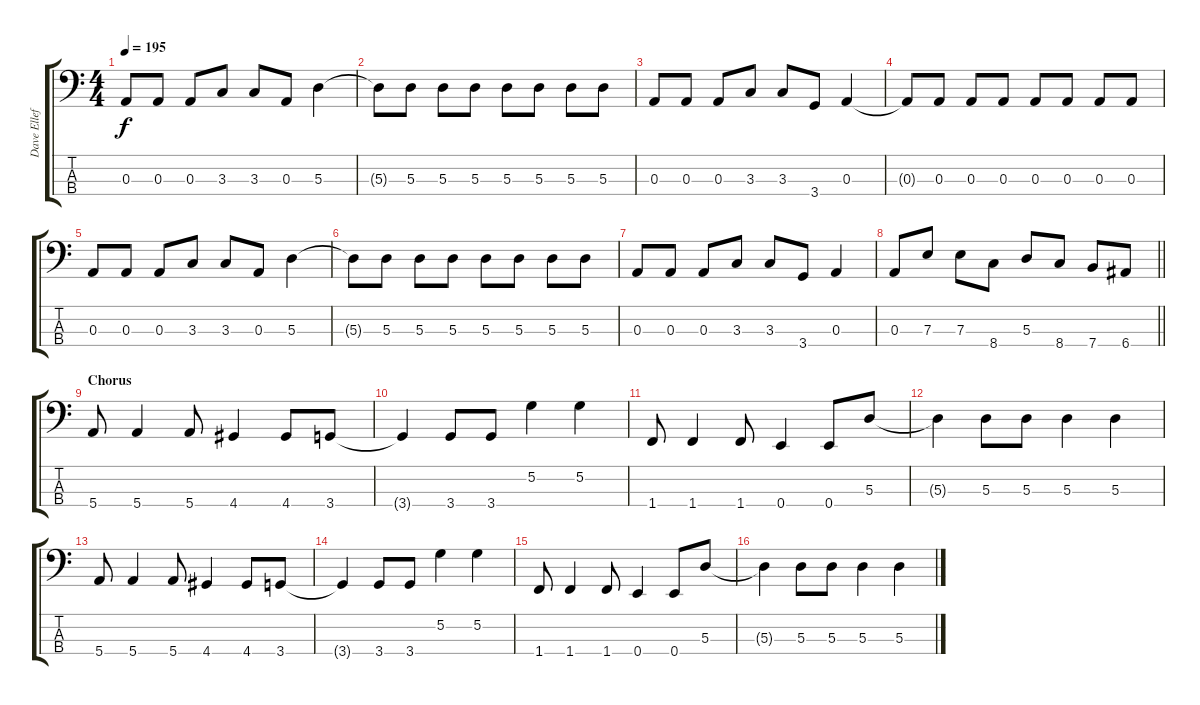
\track ("Dave Ellefson" "Dave Ellef") {instrument electricbasspick}
\staff {score tabs}
\tuning (G2 D2 A1 E1) {hide}
\ts (4 4)
\tempo 195
\clef f4
\ks c
0.3.8{dy f} 0.3.8 0.3.8 3.3.8 3.3.8 0.3.8 5.3.4 |
5.3{t}.8 5.3.8 5.3.8 5.3.8 5.3.8 5.3.8 5.3.8 5.3.8 |
0.3.8 0.3.8 0.3.8 3.3.8 3.3.8 3.4.8 0.3.4 |
0.3{t}.8 0.3.8 0.3.8 0.3.8 0.3.8 0.3.8 0.3.8 0.3.8 |
0.3.8 0.3.8 0.3.8 3.3.8 3.3.8 0.3.8 5.3.4 |
5.3{t}.8 5.3.8 5.3.8 5.3.8 5.3.8 5.3.8 5.3.8 5.3.8 |
0.3.8 0.3.8 0.3.8 3.3.8 3.3.8 3.4.8 0.3.4 |
\barLineRight lightlight
0.3.8 7.3.8 7.3.8 8.4.8 5.3.8 8.4.8 7.4.8 6.4.8 |
\section ("" "Chorus")
5.4.8 5.4.4 5.4.8 4.4.4 4.4.8 3.4.8 |
3.4{t}.4 3.4.8 3.4.8 5.2.4 5.2.4 |
1.4.8 1.4.4 1.4.8 0.4.4 0.4.8 5.3.8 |
5.3{t}.4 5.3.8 5.3.8 5.3.4 5.3.4 |
5.4.8 5.4.4 5.4.8 4.4.4 4.4.8 3.4.8 |
3.4{t}.4 3.4.8 3.4.8 5.2.4 5.2.4 |
1.4.8 1.4.4 1.4.8 0.4.4 0.4.8 5.3.8 |
5.3{t}.4 5.3.8 5.3.8 5.3.4 5.3.4
